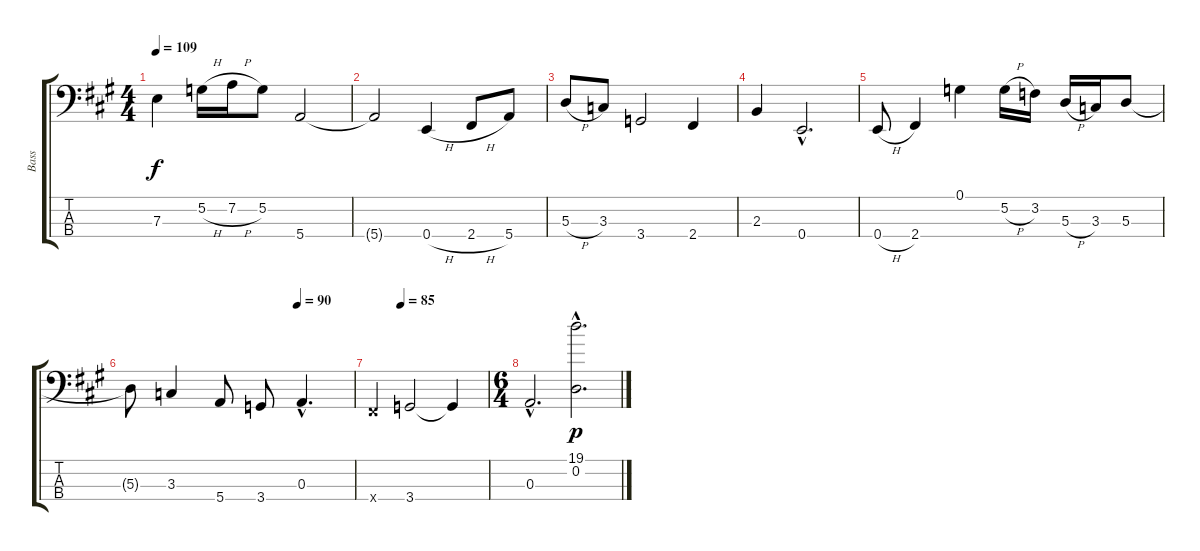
\track ("Bass" "Bass") {instrument electricbasspick}
\staff {score tabs}
\tuning (G2 D2 A1 E1) {hide}
\ts (4 4)
\tempo 109
\clef f4
\ks a
7.3.4{dy f} 5.2{h}.16 7.2{h}.16 5.2.8 5.4.2 |
5.4{t}.2 0.4{h}.4 2.4{h}.8 5.4.8 |
5.3{h}.8 3.3.8 3.4.2 2.4.4 |
2.3.4 0.4{hac}.2{d} |
0.4{h}.8 2.4.4 0.1.4 5.2{h}.16 3.2.16 5.3{h}.16 3.3.16 5.3.8 |
\tempo (90 0.75)
5.3{t}.8 3.3.4 5.4.8 3.4.8 0.3{hac}.4{d} |
\tempo (85 0.25)
2.4{x}.4 3.4.2 3.4{t}.4 |
\ts (6 4)
0.3{hac}.2{d} (19.1{hac} 0.2{hac}).2{d dy p}
